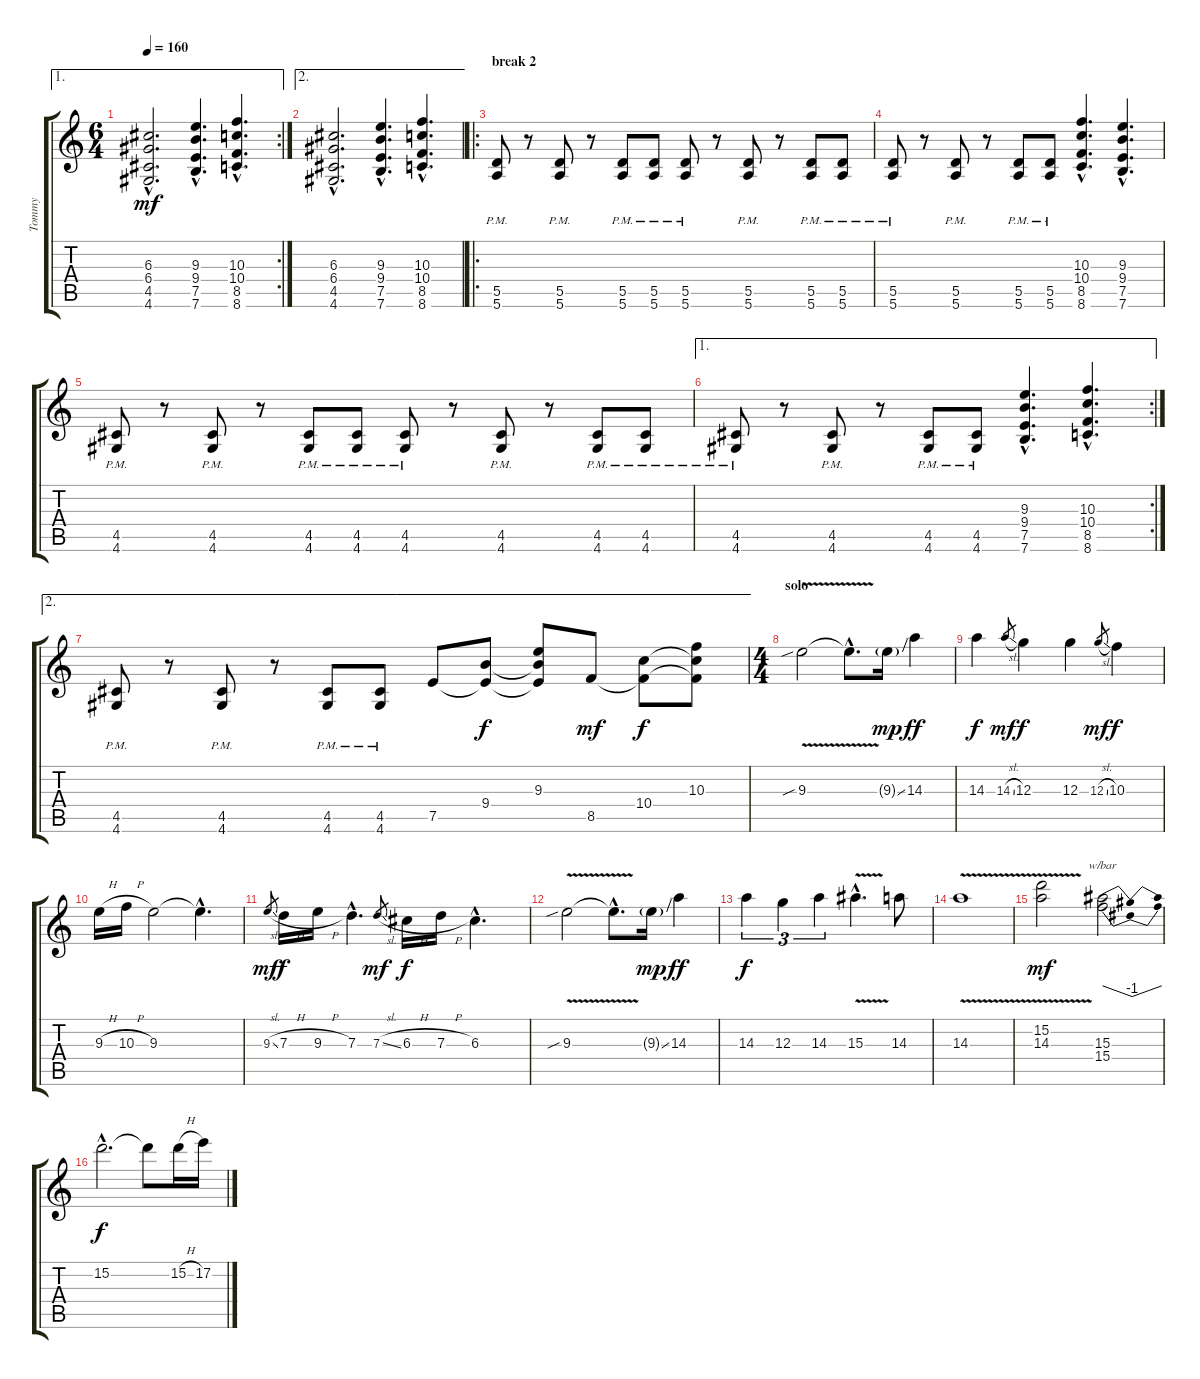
\track ("Tommy" "Tommy") {instrument distortionguitar}
\staff {score tabs}
\tuning (E4 B3 G3 D3 A2 E2) {hide}
\ae 1
\rc 2
\ts (6 4)
\tempo 160
\clef g2
\ks c
(6.3{hac} 6.4{hac} 4.5{hac} 4.6{hac}).2{d dy mf} (9.3{hac} 9.4{hac} 7.5{hac} 7.6{hac}).4{d} (10.3{hac} 10.4{hac} 8.5{hac} 8.6{hac}).4{d} |
\ae 2
(6.3{hac} 6.4{hac} 4.5{hac} 4.6{hac}).2{d} (9.3{hac} 9.4{hac} 7.5{hac} 7.6{hac}).4{d} (10.3{hac} 10.4{hac} 8.5{hac} 8.6{hac}).4{d} |
\ro
\section ("" "break 2")
(5.5{pm} 5.6{pm}).8 r.8 (5.5{pm} 5.6{pm}).8 r.8 (5.5{pm} 5.6{pm}).8 (5.5{pm} 5.6{pm}).8 (5.5{pm} 5.6{pm}).8 r.8 (5.5{pm} 5.6{pm}).8 r.8 (5.5{pm} 5.6{pm}).8 (5.5{pm} 5.6{pm}).8 |
(5.5{pm} 5.6{pm}).8 r.8 (5.5{pm} 5.6{pm}).8 r.8 (5.5{pm} 5.6{pm}).8 (5.5{pm} 5.6{pm}).8 (10.3{hac} 10.4{hac} 8.5{hac} 8.6{hac}).4{d} (9.3{hac} 9.4{hac} 7.5{hac} 7.6{hac}).4{d} |
(4.5{pm} 4.6{pm}).8 r.8 (4.5{pm} 4.6{pm}).8 r.8 (4.5{pm} 4.6{pm}).8 (4.5{pm} 4.6{pm}).8 (4.5{pm} 4.6{pm}).8 r.8 (4.5{pm} 4.6{pm}).8 r.8 (4.5{pm} 4.6{pm}).8 (4.5{pm} 4.6{pm}).8 |
\ae 1
\rc 2
(4.5{pm} 4.6{pm}).8 r.8 (4.5{pm} 4.6{pm}).8 r.8 (4.5{pm} 4.6{pm}).8 (4.5{pm} 4.6{pm}).8 (9.3{hac} 9.4{hac} 7.5{hac} 7.6{hac}).4{d} (10.3{hac} 10.4{hac} 8.5{hac} 8.6{hac}).4{d} |
\ae 2
(4.5{pm} 4.6{pm}).8 r.8 (4.5{pm} 4.6{pm}).8 r.8 (4.5{pm} 4.6{pm}).8 (4.5{pm} 4.6{pm}).8 7.5.8 (9.4 7.5{t}).8{dy f} (9.3 9.4{t} 7.5{t}).8 8.5.8{dy mf} (10.4 8.5{t}).8{dy f} (10.3 10.4{t} 8.5{t}).8 |
\ts (4 4)
\section ("" "solo")
9.3{v sib}.2{balance 8} 9.3{hac t}.8{d} 9.3{ss g}.16{dy mp} 14.3.4{dy ff} |
14.3.4{dy f} 14.3{sl}.8{gr dy mf} 12.3.4{dy f} 12.3.4 12.3{sl}.8{gr dy mf} 10.3.4{dy f} |
9.3{h}.16 10.3{h}.16 9.3.2 9.3{hac t}.4{d} |
9.3{sl}.8{gr dy mf} 7.3{h}.16{dy f} 9.3{h}.16 7.3{hac}.4{d} 7.3{sl}.8{gr dy mf} 6.3{h}.16{dy f} 7.3{h}.16 6.3{hac}.4{d} |
9.3{v sib}.2 9.3{hac t}.8{d} 9.3{ss g}.16{dy mp} 14.3.4{dy ff} |
14.3.4{tu (3 2) dy f} 12.3.4{tu (3 2)} 14.3.4{tu (3 2)} 15.3{v hac}.4{d} 14.3.8 |
14.3{v}.1 |
(15.2{v} 14.3{v}).2{dy mf} (15.3 15.4).2{tbe (dip default 0 0 30 -4 60 0)} |
15.2{hac}.2{d dy f} 15.2{t}.8 15.2{h}.16 17.2{h}.16
